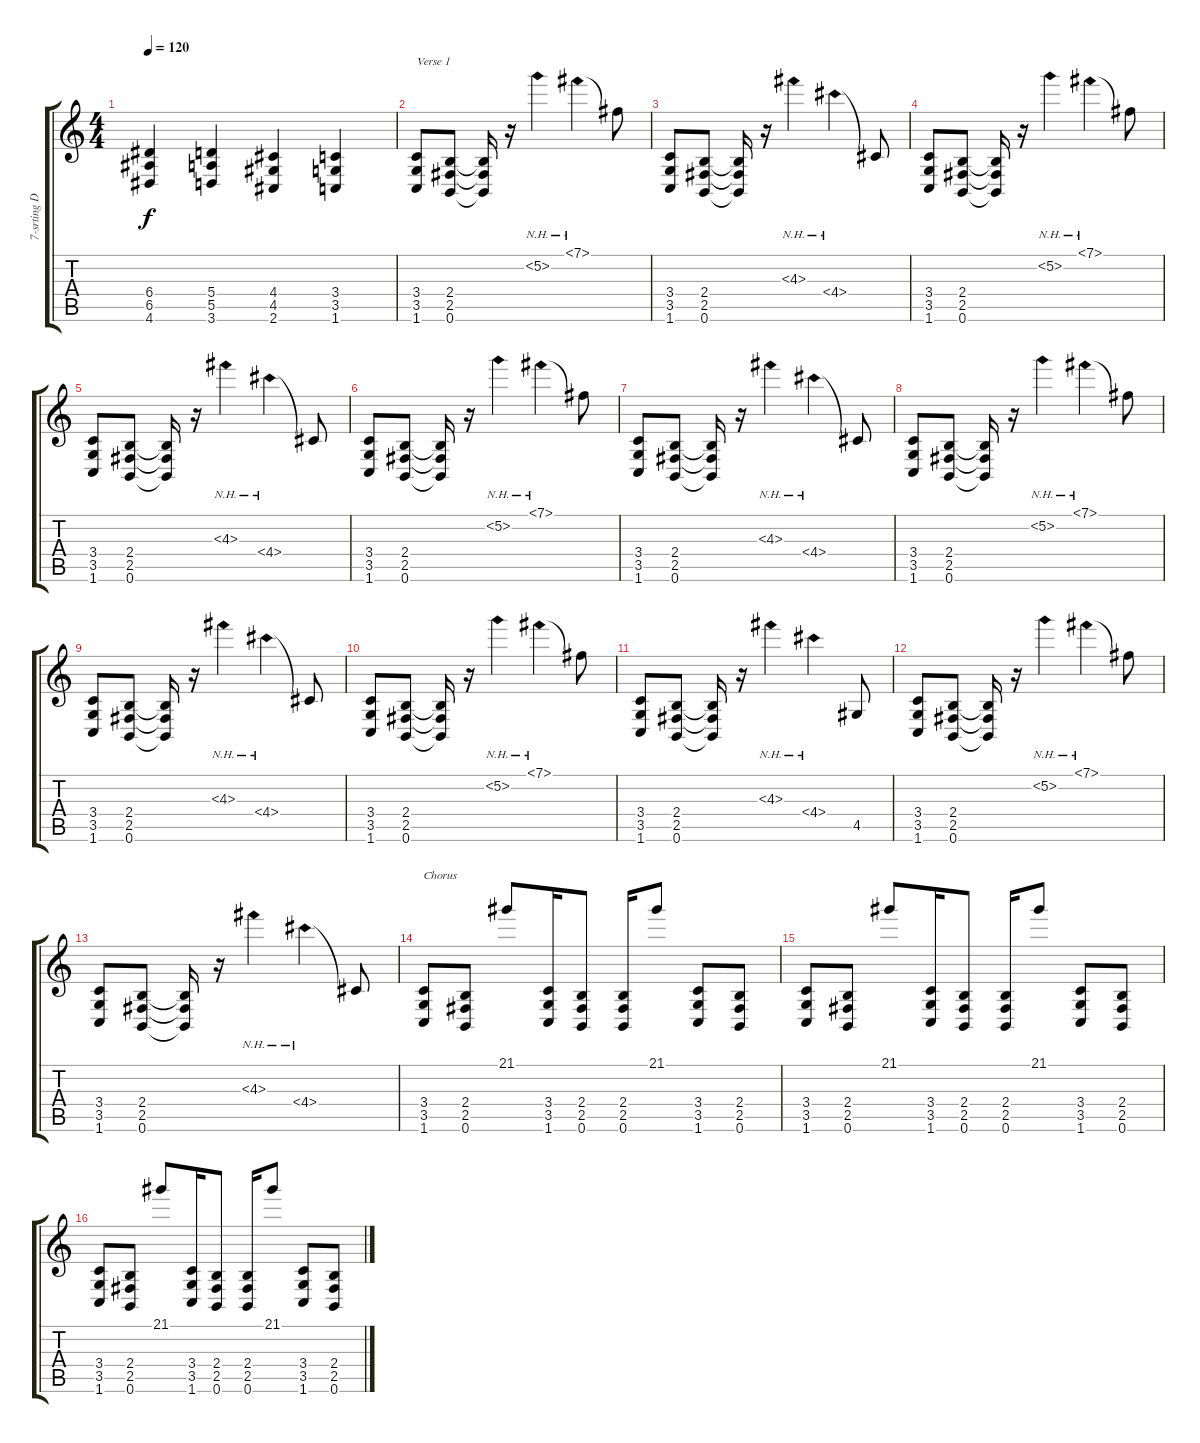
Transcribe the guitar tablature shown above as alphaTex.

\track ("7-srting Dist. Gtr. 2" "7-srting D") {instrument distortionguitar}
\staff {score tabs}
\tuning (B3 G3 D3 A2 E2 B1) {hide}
\ts (4 4)
\tempo 120
\clef g2
\ks c
(6.4{t} 6.5{t} 4.6{t}).4{dy f} (5.4 5.5 3.6).4 (4.4 4.5 2.6).4 (3.4 3.5 1.6).4 |
(3.4 3.5 1.6).8{txt "Verse 1"} (2.4 2.5 0.6).8 (2.4{t} 2.5{t} 0.6{t}).16 r.16 5.2{nh}.4 7.1{nh}.4 7.1{t}.8 |
(3.4 3.5 1.6).8 (2.4 2.5 0.6).8 (2.4{t} 2.5{t} 0.6{t}).16 r.16 4.3{nh}.4 4.4{nh}.4 4.4{t}.8 |
(3.4 3.5 1.6).8 (2.4 2.5 0.6).8 (2.4{t} 2.5{t} 0.6{t}).16 r.16 5.2{nh}.4 7.1{nh}.4 7.1{t}.8 |
(3.4 3.5 1.6).8 (2.4 2.5 0.6).8 (2.4{t} 2.5{t} 0.6{t}).16 r.16 4.3{nh}.4 4.4{nh}.4 4.4{t}.8 |
(3.4 3.5 1.6).8 (2.4 2.5 0.6).8 (2.4{t} 2.5{t} 0.6{t}).16 r.16 5.2{nh}.4 7.1{nh}.4 7.1{t}.8 |
(3.4 3.5 1.6).8 (2.4 2.5 0.6).8 (2.4{t} 2.5{t} 0.6{t}).16 r.16 4.3{nh}.4 4.4{nh}.4 4.4{t}.8 |
(3.4 3.5 1.6).8 (2.4 2.5 0.6).8 (2.4{t} 2.5{t} 0.6{t}).16 r.16 5.2{nh}.4 7.1{nh}.4 7.1{t}.8 |
(3.4 3.5 1.6).8 (2.4 2.5 0.6).8 (2.4{t} 2.5{t} 0.6{t}).16 r.16 4.3{nh}.4 4.4{nh}.4 4.4{t}.8 |
(3.4 3.5 1.6).8 (2.4 2.5 0.6).8 (2.4{t} 2.5{t} 0.6{t}).16 r.16 5.2{nh}.4 7.1{nh}.4 7.1{t}.8 |
(3.4 3.5 1.6).8 (2.4 2.5 0.6).8 (2.4{t} 2.5{t} 0.6{t}).16 r.16 4.3{nh}.4 4.4{nh}.4 4.5.8 |
(3.4 3.5 1.6).8 (2.4 2.5 0.6).8 (2.4{t} 2.5{t} 0.6{t}).16 r.16 5.2{nh}.4 7.1{nh}.4 7.1{t}.8 |
(3.4 3.5 1.6).8 (2.4 2.5 0.6).8 (2.4{t} 2.5{t} 0.6{t}).16 r.16 4.3{nh}.4 4.4{nh}.4 4.4{t}.8 |
(3.4 3.5 1.6).8{txt "Chorus"} (2.4 2.5 0.6).8 21.1.8 (3.4 3.5 1.6).16 (2.4 2.5 0.6).8 (2.4 2.5 0.6).16 21.1.8 (3.4 3.5 1.6).8 (2.4 2.5 0.6).8 |
(3.4 3.5 1.6).8 (2.4 2.5 0.6).8 21.1.8 (3.4 3.5 1.6).16 (2.4 2.5 0.6).8 (2.4 2.5 0.6).16 21.1.8 (3.4 3.5 1.6).8 (2.4 2.5 0.6).8 |
(3.4 3.5 1.6).8 (2.4 2.5 0.6).8 21.1.8 (3.4 3.5 1.6).16 (2.4 2.5 0.6).8 (2.4 2.5 0.6).16 21.1.8 (3.4 3.5 1.6).8 (2.4 2.5 0.6).8
